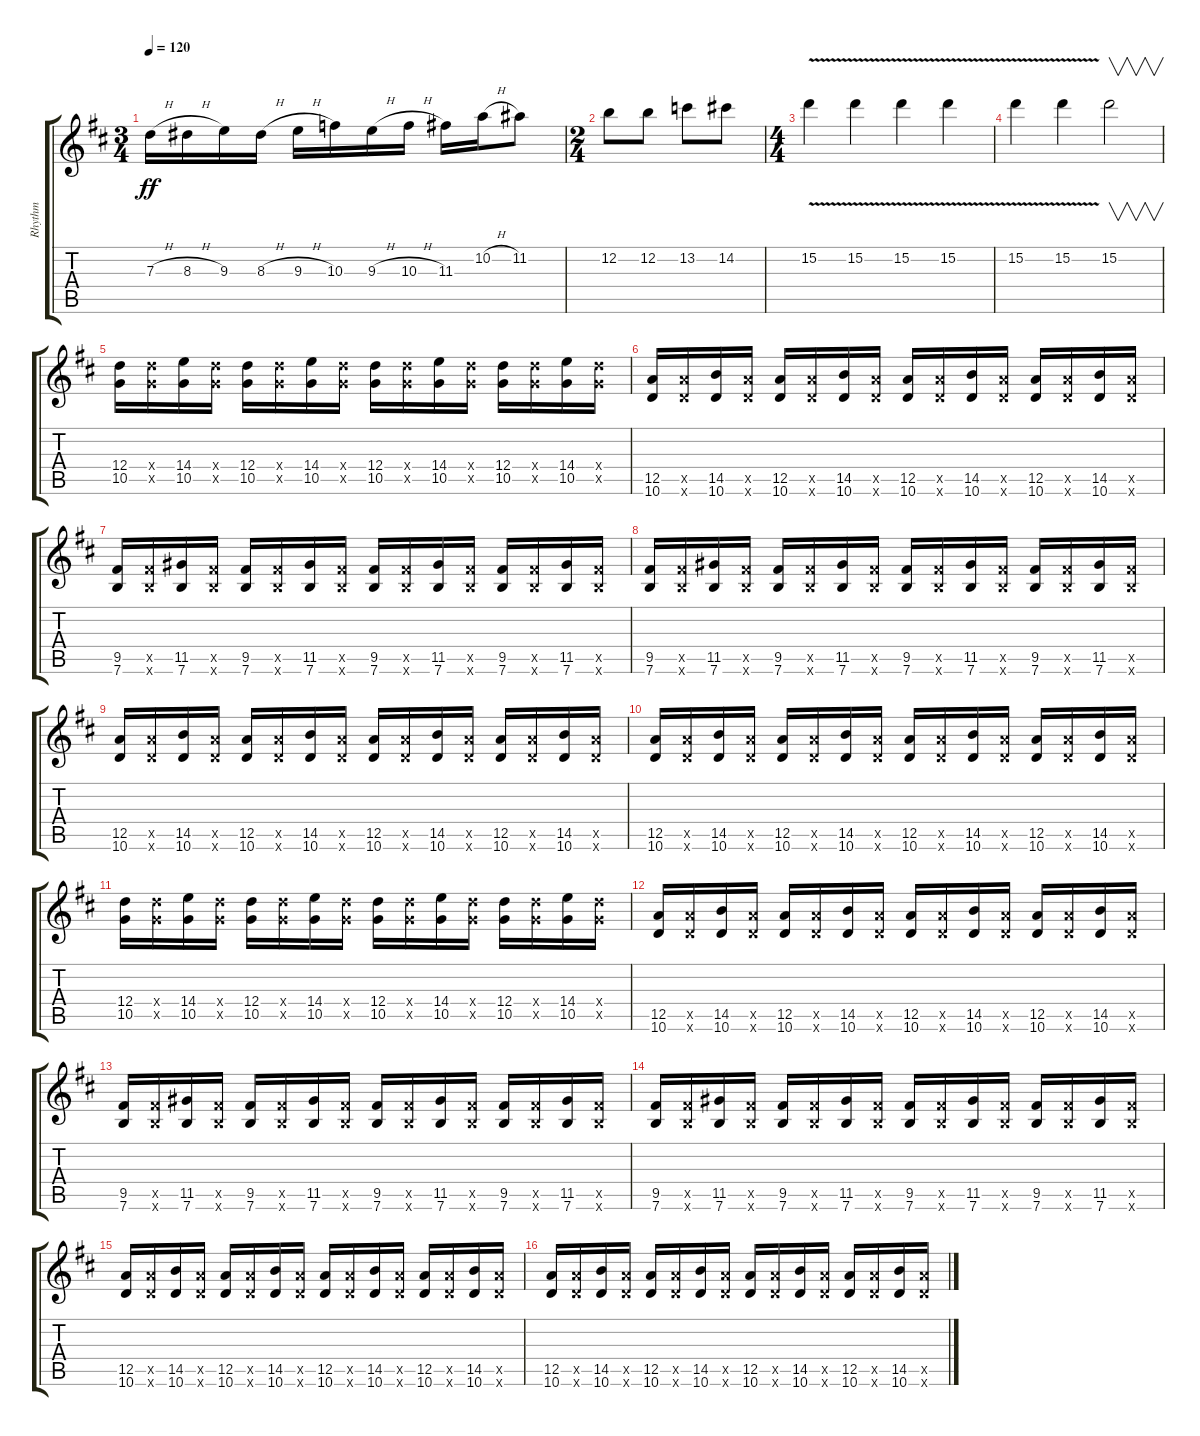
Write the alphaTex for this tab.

\track ("Rhythm" "Rhythm") {instrument distortionguitar}
\staff {score tabs}
\tuning (E4 B3 G3 D3 A2 E2) {hide}
\ts (3 4)
\tempo 120
\clef g2
\ks d
7.3{h}.16{dy ff} 8.3{h}.16 9.3.16 8.3{h}.16 9.3{h}.16 10.3.16 9.3{h}.16 10.3{h}.16 11.3.16 10.2{h}.16 11.2.8 |
\ts (2 4)
12.2.8 12.2.8 13.2.8 14.2.8 |
\ts (4 4)
15.2{v}.4 15.2{v}.4 15.2{v}.4 15.2{v}.4 |
15.2{v}.4 15.2{v}.4 15.2.2{v} |
(12.4 10.5).16 (12.4{x} 10.5{x}).16 (14.4 10.5).16 (12.4{x} 10.5{x}).16 (12.4 10.5).16 (12.4{x} 10.5{x}).16 (14.4 10.5).16 (12.4{x} 10.5{x}).16 (12.4 10.5).16 (12.4{x} 10.5{x}).16 (14.4 10.5).16 (12.4{x} 10.5{x}).16 (12.4 10.5).16 (12.4{x} 10.5{x}).16 (14.4 10.5).16 (12.4{x} 10.5{x}).16 |
(12.5 10.6).16 (12.5{x} 10.6{x}).16 (14.5 10.6).16 (12.5{x} 10.6{x}).16 (12.5 10.6).16 (12.5{x} 10.6{x}).16 (14.5 10.6).16 (12.5{x} 10.6{x}).16 (12.5 10.6).16 (12.5{x} 10.6{x}).16 (14.5 10.6).16 (12.5{x} 10.6{x}).16 (12.5 10.6).16 (12.5{x} 10.6{x}).16 (14.5 10.6).16 (12.5{x} 10.6{x}).16 |
(9.5 7.6).16 (9.5{x} 7.6{x}).16 (11.5 7.6).16 (9.5{x} 7.6{x}).16 (9.5 7.6).16 (9.5{x} 7.6{x}).16 (11.5 7.6).16 (9.5{x} 7.6{x}).16 (9.5 7.6).16 (9.5{x} 7.6{x}).16 (11.5 7.6).16 (9.5{x} 7.6{x}).16 (9.5 7.6).16 (9.5{x} 7.6{x}).16 (11.5 7.6).16 (9.5{x} 7.6{x}).16 |
(9.5 7.6).16 (9.5{x} 7.6{x}).16 (11.5 7.6).16 (9.5{x} 7.6{x}).16 (9.5 7.6).16 (9.5{x} 7.6{x}).16 (11.5 7.6).16 (9.5{x} 7.6{x}).16 (9.5 7.6).16 (9.5{x} 7.6{x}).16 (11.5 7.6).16 (9.5{x} 7.6{x}).16 (9.5 7.6).16 (9.5{x} 7.6{x}).16 (11.5 7.6).16 (9.5{x} 7.6{x}).16 |
(12.5 10.6).16 (12.5{x} 10.6{x}).16 (14.5 10.6).16 (12.5{x} 10.6{x}).16 (12.5 10.6).16 (12.5{x} 10.6{x}).16 (14.5 10.6).16 (12.5{x} 10.6{x}).16 (12.5 10.6).16 (12.5{x} 10.6{x}).16 (14.5 10.6).16 (12.5{x} 10.6{x}).16 (12.5 10.6).16 (12.5{x} 10.6{x}).16 (14.5 10.6).16 (12.5{x} 10.6{x}).16 |
(12.5 10.6).16 (12.5{x} 10.6{x}).16 (14.5 10.6).16 (12.5{x} 10.6{x}).16 (12.5 10.6).16 (12.5{x} 10.6{x}).16 (14.5 10.6).16 (12.5{x} 10.6{x}).16 (12.5 10.6).16 (12.5{x} 10.6{x}).16 (14.5 10.6).16 (12.5{x} 10.6{x}).16 (12.5 10.6).16 (12.5{x} 10.6{x}).16 (14.5 10.6).16 (12.5{x} 10.6{x}).16 |
(12.4 10.5).16 (12.4{x} 10.5{x}).16 (14.4 10.5).16 (12.4{x} 10.5{x}).16 (12.4 10.5).16 (12.4{x} 10.5{x}).16 (14.4 10.5).16 (12.4{x} 10.5{x}).16 (12.4 10.5).16 (12.4{x} 10.5{x}).16 (14.4 10.5).16 (12.4{x} 10.5{x}).16 (12.4 10.5).16 (12.4{x} 10.5{x}).16 (14.4 10.5).16 (12.4{x} 10.5{x}).16 |
(12.5 10.6).16 (12.5{x} 10.6{x}).16 (14.5 10.6).16 (12.5{x} 10.6{x}).16 (12.5 10.6).16 (12.5{x} 10.6{x}).16 (14.5 10.6).16 (12.5{x} 10.6{x}).16 (12.5 10.6).16 (12.5{x} 10.6{x}).16 (14.5 10.6).16 (12.5{x} 10.6{x}).16 (12.5 10.6).16 (12.5{x} 10.6{x}).16 (14.5 10.6).16 (12.5{x} 10.6{x}).16 |
(9.5 7.6).16 (9.5{x} 7.6{x}).16 (11.5 7.6).16 (9.5{x} 7.6{x}).16 (9.5 7.6).16 (9.5{x} 7.6{x}).16 (11.5 7.6).16 (9.5{x} 7.6{x}).16 (9.5 7.6).16 (9.5{x} 7.6{x}).16 (11.5 7.6).16 (9.5{x} 7.6{x}).16 (9.5 7.6).16 (9.5{x} 7.6{x}).16 (11.5 7.6).16 (9.5{x} 7.6{x}).16 |
(9.5 7.6).16 (9.5{x} 7.6{x}).16 (11.5 7.6).16 (9.5{x} 7.6{x}).16 (9.5 7.6).16 (9.5{x} 7.6{x}).16 (11.5 7.6).16 (9.5{x} 7.6{x}).16 (9.5 7.6).16 (9.5{x} 7.6{x}).16 (11.5 7.6).16 (9.5{x} 7.6{x}).16 (9.5 7.6).16 (9.5{x} 7.6{x}).16 (11.5 7.6).16 (9.5{x} 7.6{x}).16 |
(12.5 10.6).16 (12.5{x} 10.6{x}).16 (14.5 10.6).16 (12.5{x} 10.6{x}).16 (12.5 10.6).16 (12.5{x} 10.6{x}).16 (14.5 10.6).16 (12.5{x} 10.6{x}).16 (12.5 10.6).16 (12.5{x} 10.6{x}).16 (14.5 10.6).16 (12.5{x} 10.6{x}).16 (12.5 10.6).16 (12.5{x} 10.6{x}).16 (14.5 10.6).16 (12.5{x} 10.6{x}).16 |
(12.5 10.6).16 (12.5{x} 10.6{x}).16 (14.5 10.6).16 (12.5{x} 10.6{x}).16 (12.5 10.6).16 (12.5{x} 10.6{x}).16 (14.5 10.6).16 (12.5{x} 10.6{x}).16 (12.5 10.6).16 (12.5{x} 10.6{x}).16 (14.5 10.6).16 (12.5{x} 10.6{x}).16 (12.5 10.6).16 (12.5{x} 10.6{x}).16 (14.5 10.6).16 (12.5{x} 10.6{x}).16
